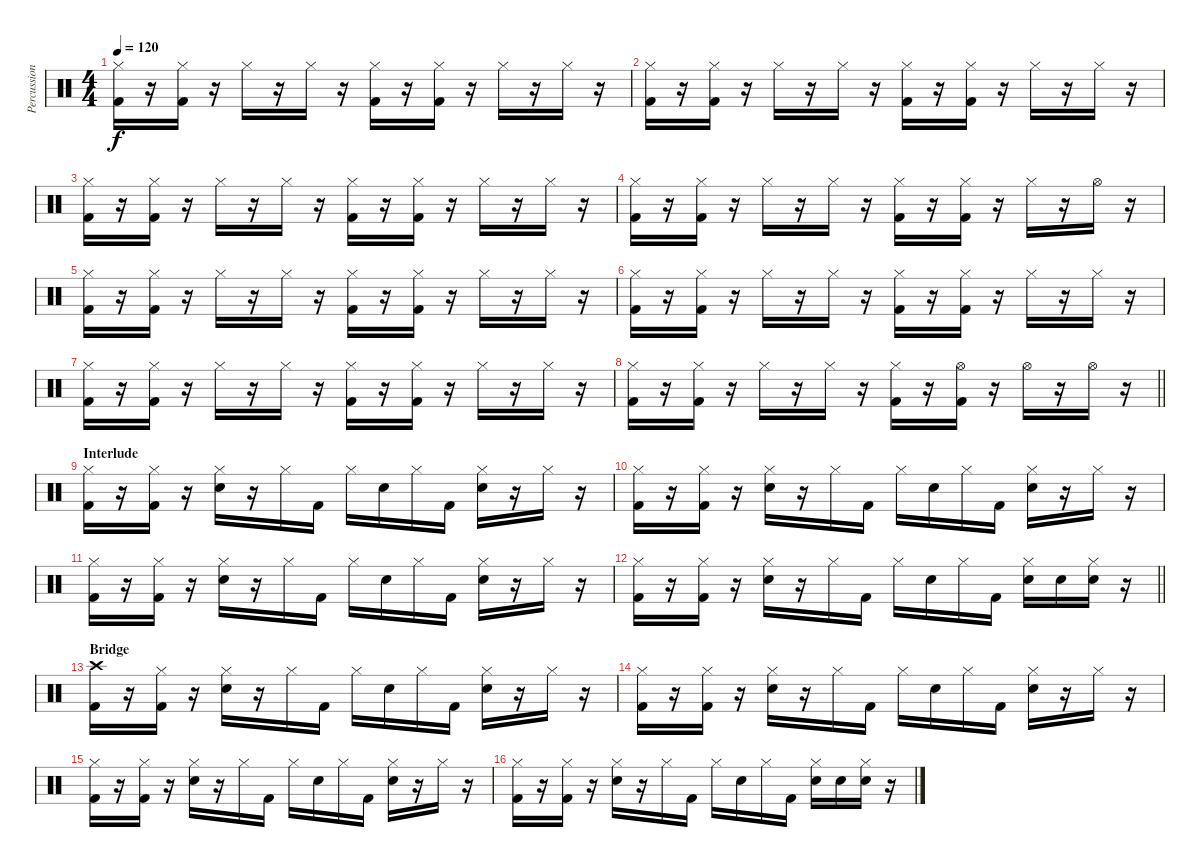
\track ("Percussion" "Percussion") {instrument percussion}
\staff {score}
\articulation defaults
\ts (4 4)
\tempo 120
\clef neutral
\ks c
("Hi-Hat (closed)" "Kick (hit) 2").16{dy f} r.16 ("Hi-Hat (closed)" "Kick (hit) 2").16 r.16 "Hi-Hat (closed)".16 r.16 "Hi-Hat (closed)".16 r.16 ("Hi-Hat (closed)" "Kick (hit) 2").16 r.16 ("Hi-Hat (closed)" "Kick (hit) 2").16 r.16 "Hi-Hat (closed)".16 r.16 "Hi-Hat (closed)".16 r.16 |
("Hi-Hat (closed)" "Kick (hit) 2").16 r.16 ("Hi-Hat (closed)" "Kick (hit) 2").16 r.16 "Hi-Hat (closed)".16 r.16 "Hi-Hat (closed)".16 r.16 ("Hi-Hat (closed)" "Kick (hit) 2").16 r.16 ("Hi-Hat (closed)" "Kick (hit) 2").16 r.16 "Hi-Hat (closed)".16 r.16 "Hi-Hat (closed)".16 r.16 |
("Hi-Hat (closed)" "Kick (hit) 2").16 r.16 ("Hi-Hat (closed)" "Kick (hit) 2").16 r.16 "Hi-Hat (closed)".16 r.16 "Hi-Hat (closed)".16 r.16 ("Hi-Hat (closed)" "Kick (hit) 2").16 r.16 ("Hi-Hat (closed)" "Kick (hit) 2").16 r.16 "Hi-Hat (closed)".16 r.16 "Hi-Hat (closed)".16 r.16 |
("Hi-Hat (closed)" "Kick (hit) 2").16 r.16 ("Hi-Hat (closed)" "Kick (hit) 2").16 r.16 "Hi-Hat (closed)".16 r.16 "Hi-Hat (closed)".16 r.16 ("Hi-Hat (closed)" "Kick (hit) 2").16 r.16 ("Hi-Hat (closed)" "Kick (hit) 2").16 r.16 "Hi-Hat (closed)".16 r.16 "Hi-Hat (open)".16 r.16 |
("Hi-Hat (closed)" "Kick (hit) 2").16 r.16 ("Hi-Hat (closed)" "Kick (hit) 2").16 r.16 "Hi-Hat (closed)".16 r.16 "Hi-Hat (closed)".16 r.16 ("Hi-Hat (closed)" "Kick (hit) 2").16 r.16 ("Hi-Hat (closed)" "Kick (hit) 2").16 r.16 "Hi-Hat (closed)".16 r.16 "Hi-Hat (closed)".16 r.16 |
("Hi-Hat (closed)" "Kick (hit) 2").16 r.16 ("Hi-Hat (closed)" "Kick (hit) 2").16 r.16 "Hi-Hat (closed)".16 r.16 "Hi-Hat (closed)".16 r.16 ("Hi-Hat (closed)" "Kick (hit) 2").16 r.16 ("Hi-Hat (closed)" "Kick (hit) 2").16 r.16 "Hi-Hat (closed)".16 r.16 "Hi-Hat (closed)".16 r.16 |
("Hi-Hat (closed)" "Kick (hit) 2").16 r.16 ("Hi-Hat (closed)" "Kick (hit) 2").16 r.16 "Hi-Hat (closed)".16 r.16 "Hi-Hat (closed)".16 r.16 ("Hi-Hat (closed)" "Kick (hit) 2").16 r.16 ("Hi-Hat (closed)" "Kick (hit) 2").16 r.16 "Hi-Hat (closed)".16 r.16 "Hi-Hat (closed)".16 r.16 |
\barLineRight lightlight
("Hi-Hat (closed)" "Kick (hit) 2").16 r.16 ("Hi-Hat (closed)" "Kick (hit) 2").16 r.16 "Hi-Hat (closed)".16 r.16 "Hi-Hat (closed)".16 r.16 ("Hi-Hat (closed)" "Kick (hit) 2").16 r.16 ("Hi-Hat (open)" "Kick (hit) 2").16 r.16 "Hi-Hat (open)".16 r.16 "Hi-Hat (open)".16 r.16 |
\section ("" "Interlude")
("Hi-Hat (closed)" "Kick (hit) 2").16 r.16 ("Hi-Hat (closed)" "Kick (hit) 2").16 r.16 ("Hi-Hat (closed)" "Electric Snare (hit)").16 r.16 "Hi-Hat (closed)".16 "Kick (hit) 2".16 "Hi-Hat (closed)".16 "Electric Snare (hit)".16 "Hi-Hat (closed)".16 "Kick (hit) 2".16 ("Hi-Hat (closed)" "Electric Snare (hit)").16 r.16 "Hi-Hat (closed)".16 r.16 |
("Hi-Hat (closed)" "Kick (hit) 2").16 r.16 ("Hi-Hat (closed)" "Kick (hit) 2").16 r.16 ("Hi-Hat (closed)" "Electric Snare (hit)").16 r.16 "Hi-Hat (closed)".16 "Kick (hit) 2".16 "Hi-Hat (closed)".16 "Electric Snare (hit)".16 "Hi-Hat (closed)".16 "Kick (hit) 2".16 ("Hi-Hat (closed)" "Electric Snare (hit)").16 r.16 "Hi-Hat (closed)".16 r.16 |
("Hi-Hat (closed)" "Kick (hit) 2").16 r.16 ("Hi-Hat (closed)" "Kick (hit) 2").16 r.16 ("Hi-Hat (closed)" "Electric Snare (hit)").16 r.16 "Hi-Hat (closed)".16 "Kick (hit) 2".16 "Hi-Hat (closed)".16 "Electric Snare (hit)".16 "Hi-Hat (closed)".16 "Kick (hit) 2".16 ("Hi-Hat (closed)" "Electric Snare (hit)").16 r.16 "Hi-Hat (closed)".16 r.16 |
\barLineRight lightlight
("Hi-Hat (closed)" "Kick (hit) 2").16 r.16 ("Hi-Hat (closed)" "Kick (hit) 2").16 r.16 ("Hi-Hat (closed)" "Electric Snare (hit)").16 r.16 "Hi-Hat (closed)".16 "Kick (hit) 2".16 "Hi-Hat (closed)".16 "Electric Snare (hit)".16 "Hi-Hat (closed)".16 "Kick (hit) 2".16 ("Hi-Hat (closed)" "Electric Snare (hit)").16 "Electric Snare (hit)".16 ("Hi-Hat (closed)" "Electric Snare (hit)").16 r.16 |
\section ("" "Bridge")
("Crash high (hit)" "Kick (hit) 2").16 r.16 ("Hi-Hat (closed)" "Kick (hit) 2").16 r.16 ("Hi-Hat (closed)" "Electric Snare (hit)").16 r.16 "Hi-Hat (closed)".16 "Kick (hit) 2".16 "Hi-Hat (closed)".16 "Electric Snare (hit)".16 "Hi-Hat (closed)".16 "Kick (hit) 2".16 ("Hi-Hat (closed)" "Electric Snare (hit)").16 r.16 "Hi-Hat (closed)".16 r.16 |
("Hi-Hat (closed)" "Kick (hit) 2").16 r.16 ("Hi-Hat (closed)" "Kick (hit) 2").16 r.16 ("Hi-Hat (closed)" "Electric Snare (hit)").16 r.16 "Hi-Hat (closed)".16 "Kick (hit) 2".16 "Hi-Hat (closed)".16 "Electric Snare (hit)".16 "Hi-Hat (closed)".16 "Kick (hit) 2".16 ("Hi-Hat (closed)" "Electric Snare (hit)").16 r.16 "Hi-Hat (closed)".16 r.16 |
("Hi-Hat (closed)" "Kick (hit) 2").16 r.16 ("Hi-Hat (closed)" "Kick (hit) 2").16 r.16 ("Hi-Hat (closed)" "Electric Snare (hit)").16 r.16 "Hi-Hat (closed)".16 "Kick (hit) 2".16 "Hi-Hat (closed)".16 "Electric Snare (hit)".16 "Hi-Hat (closed)".16 "Kick (hit) 2".16 ("Hi-Hat (closed)" "Electric Snare (hit)").16 r.16 "Hi-Hat (closed)".16 r.16 |
("Hi-Hat (closed)" "Kick (hit) 2").16 r.16 ("Hi-Hat (closed)" "Kick (hit) 2").16 r.16 ("Hi-Hat (closed)" "Electric Snare (hit)").16 r.16 "Hi-Hat (closed)".16 "Kick (hit) 2".16 "Hi-Hat (closed)".16 "Electric Snare (hit)".16 "Hi-Hat (closed)".16 "Kick (hit) 2".16 ("Hi-Hat (closed)" "Electric Snare (hit)").16 "Electric Snare (hit)".16 ("Hi-Hat (closed)" "Electric Snare (hit)").16 r.16
